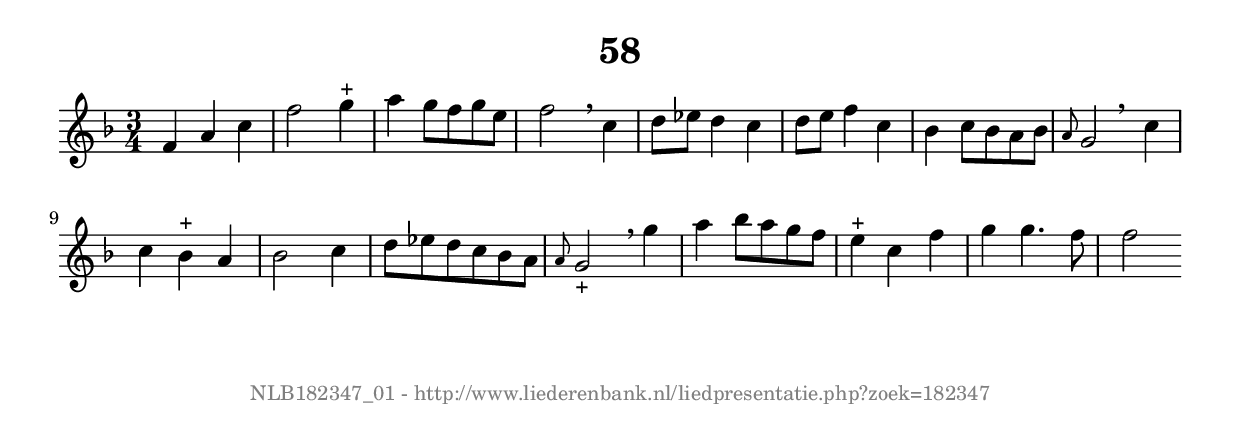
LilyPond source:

%
% produced by wce2krn 1.64 (7 June 2014)
%
\version"2.16"
#(append! paper-alist '(("long" . (cons (* 210 mm) (* 2000 mm)))))
#(set-default-paper-size "long")
sb = {\breathe}
mBreak = {\breathe }
bBreak = {\breathe }
x = {\once\override NoteHead #'style = #'cross }
gl=\glissando
itime={\override Staff.TimeSignature #'stencil = ##f }
ficta = {\once\set suggestAccidentals = ##t}
fine = {\once\override Score.RehearsalMark #'self-alignment-X = #1 \mark \markup {\italic{Fine}}}
dc = {\once\override Score.RehearsalMark #'self-alignment-X = #1 \mark \markup {\italic{D.C.}}}
dcf = {\once\override Score.RehearsalMark #'self-alignment-X = #1 \mark \markup {\italic{D.C. al Fine}}}
dcc = {\once\override Score.RehearsalMark #'self-alignment-X = #1 \mark \markup {\italic{D.C. al Coda}}}
ds = {\once\override Score.RehearsalMark #'self-alignment-X = #1 \mark \markup {\italic{D.S.}}}
dsf = {\once\override Score.RehearsalMark #'self-alignment-X = #1 \mark \markup {\italic{D.S. al Fine}}}
dsc = {\once\override Score.RehearsalMark #'self-alignment-X = #1 \mark \markup {\italic{D.S. al Coda}}}
pv = {\set Score.repeatCommands = #'((volta "1"))}
sv = {\set Score.repeatCommands = #'((volta "2"))}
tv = {\set Score.repeatCommands = #'((volta "3"))}
qv = {\set Score.repeatCommands = #'((volta "4"))}
xv = {\set Score.repeatCommands = #'((volta #f))}
\header{ tagline = ""
title = "58"
}
\score {{
\key f \major
\relative g'
{
\set melismaBusyProperties = #'()
\time 3/4
\tempo 4=120
\override Score.MetronomeMark #'transparent = ##t
\override Score.RehearsalMark #'break-visibility = #(vector #t #t #f)
f4 a c f2 g4^"+" a g8 f g e f2 \sb c4 d8 es d4 c d8 e f4 c bes c8 bes a bes \grace { a } g2 \bar ":|:" \bBreak
c4 c bes^"+" a bes2 c4 d8 es d c bes a \grace { a } g2_"+" \sb g'4 a bes8 a g f e4^"+" c f g g4. f8 f2 \bar ":|:"
 }}
 \midi { }
 \layout {
            indent = 0.0\cm
}
}
\markup { \vspace #0 } \markup { \with-color #grey \fill-line { \center-column { \smaller "NLB182347_01 - http://www.liederenbank.nl/liedpresentatie.php?zoek=182347" } } }
